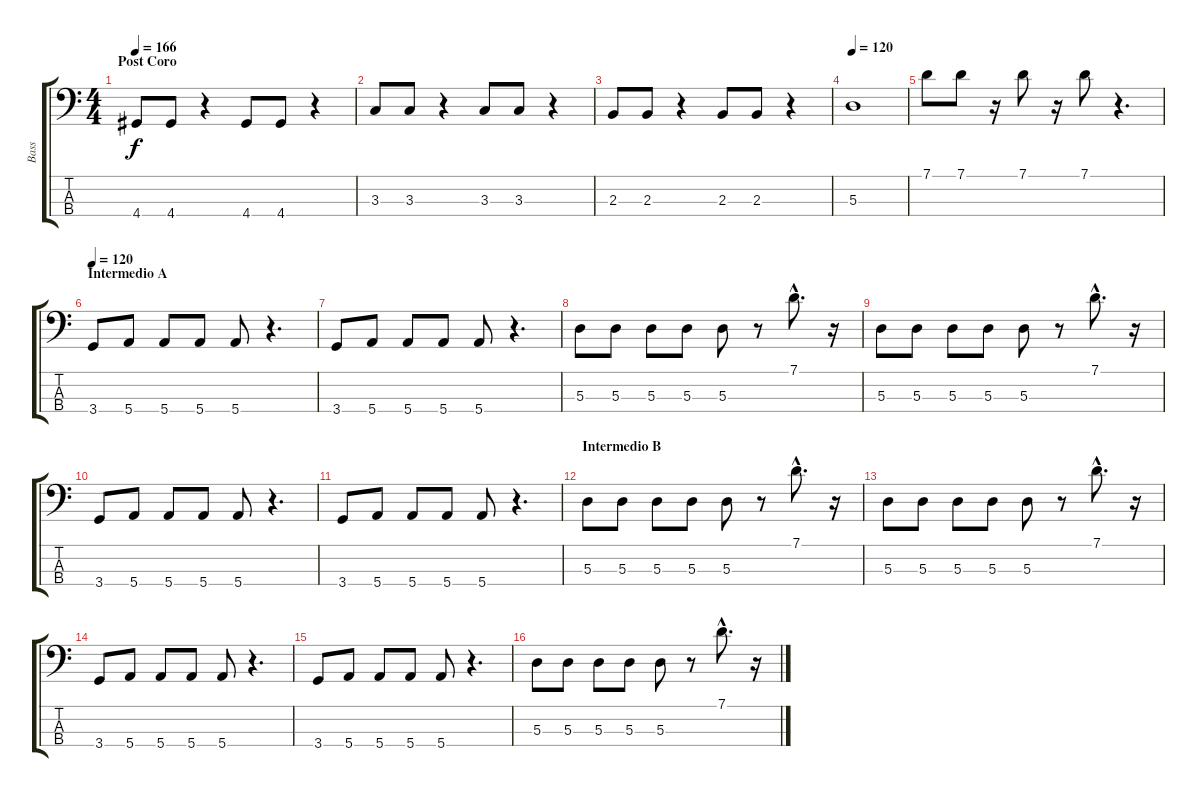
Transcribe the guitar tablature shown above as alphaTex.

\track ("Bass" "Bass") {instrument electricbassfinger}
\staff {score tabs}
\tuning (G2 D2 A1 E1) {hide}
\ts (4 4)
\section ("" "Post Coro")
\tempo 166
\clef f4
\ks c
4.4.8{dy f} 4.4.8 r.4 4.4.8 4.4.8 r.4 |
3.3.8 3.3.8 r.4 3.3.8 3.3.8 r.4 |
2.3.8 2.3.8 r.4 2.3.8 2.3.8 r.4 |
\tempo 120
5.3.1 |
7.1.8 7.1.8 r.16 7.1.8 r.16 7.1.8 r.4{d} |
\section ("" "Intermedio A")
\tempo 120
3.4.8 5.4.8 5.4.8 5.4.8 5.4.8 r.4{d} |
3.4.8 5.4.8 5.4.8 5.4.8 5.4.8 r.4{d} |
5.3.8 5.3.8 5.3.8 5.3.8 5.3.8 r.8 7.1{hac}.8{d} r.16 |
5.3.8 5.3.8 5.3.8 5.3.8 5.3.8 r.8 7.1{hac}.8{d} r.16 |
3.4.8 5.4.8 5.4.8 5.4.8 5.4.8 r.4{d} |
3.4.8 5.4.8 5.4.8 5.4.8 5.4.8 r.4{d} |
\section ("" "Intermedio B")
5.3.8 5.3.8 5.3.8 5.3.8 5.3.8 r.8 7.1{hac}.8{d} r.16 |
5.3.8 5.3.8 5.3.8 5.3.8 5.3.8 r.8 7.1{hac}.8{d} r.16 |
3.4.8 5.4.8 5.4.8 5.4.8 5.4.8 r.4{d} |
3.4.8 5.4.8 5.4.8 5.4.8 5.4.8 r.4{d} |
5.3.8 5.3.8 5.3.8 5.3.8 5.3.8 r.8 7.1{hac}.8{d} r.16
